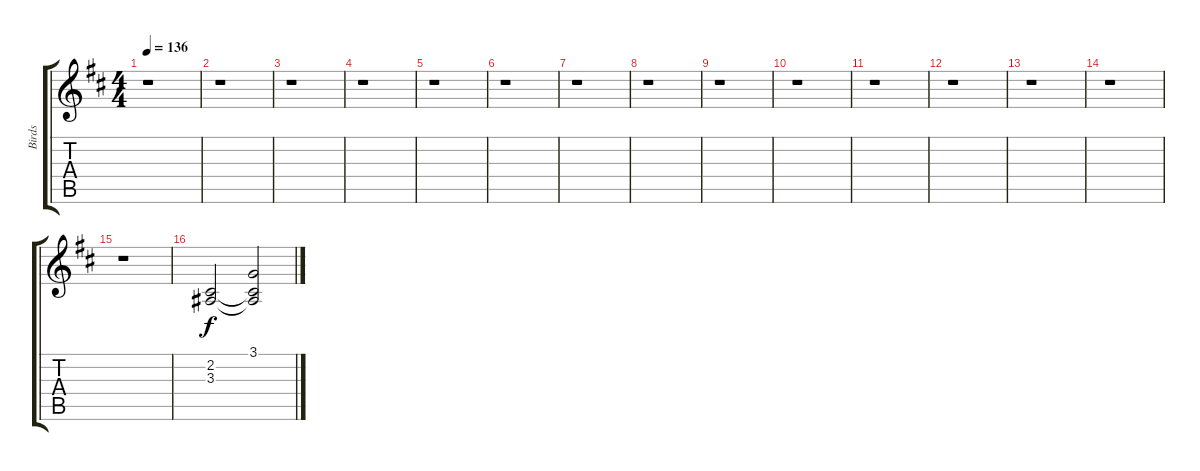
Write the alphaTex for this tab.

\track ("Birds" "Birds") {instrument birdtweet}
\staff {score tabs}
\tuning (E4 B3 G3 D3 A2 E2) {hide}
\ts (4 4)
\tempo 136
\clef g2
\ks d
r.1{dy f} |
r.1 |
r.1 |
r.1 |
r.1 |
r.1 |
r.1 |
r.1 |
r.1 |
r.1 |
r.1 |
r.1 |
r.1 |
r.1 |
r.1 |
(2.2 3.3).2 (3.1 2.2{t} 3.3{t}).2
